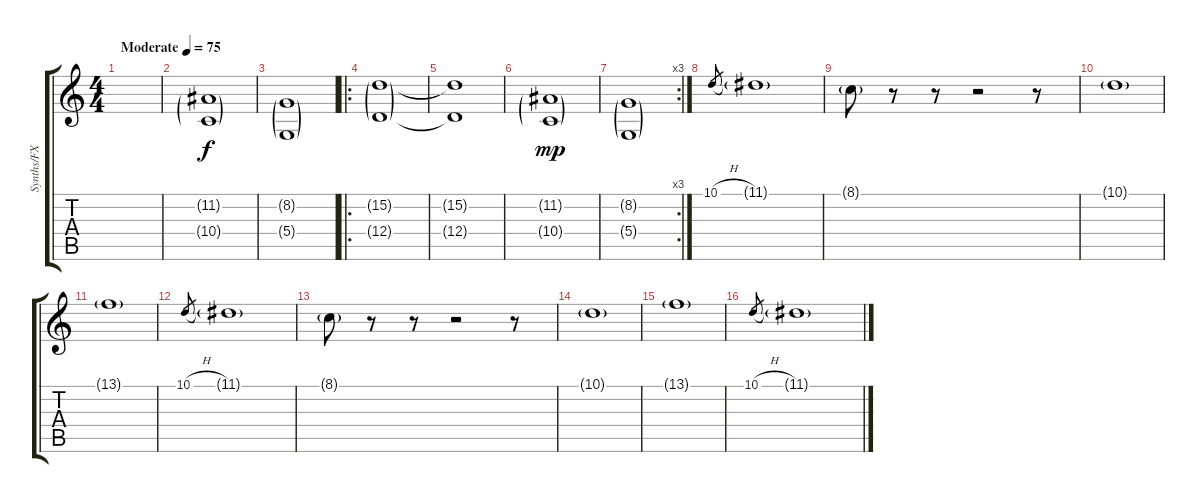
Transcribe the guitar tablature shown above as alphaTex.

\track ("Synths/FX" "Synths/FX") {instrument stringensemble1}
\staff {score tabs}
\tuning (E4 B3 G3 D3 A2 D2) {hide}
\ts (4 4)
\tempo (75 "Moderate")
\clef g2
\ks c
|
(11.2{g} 10.4{g}).1 |
(8.2{g} 5.4{g}).1 |
\ro
(15.2{g} 12.4{g}).1 |
(15.2{t} 12.4{t}).1{dy f} |
(11.2{g} 10.4{g}).1{dy mp} |
\rc 3
(8.2{g} 5.4{g}).1 |
10.1{h}.8{gr} 11.1{g}.1{volume 11 instrument tubularbells} |
8.1{g}.8 r.8 r.8 r.2 r.8 |
10.1{g}.1 |
13.1{g}.1 |
10.1{h}.8{gr} 11.1{g}.1 |
8.1{g}.8 r.8 r.8 r.2 r.8 |
10.1{g}.1 |
13.1{g}.1 |
10.1{h}.8{gr} 11.1{g}.1{volume 11 instrument tubularbells}
